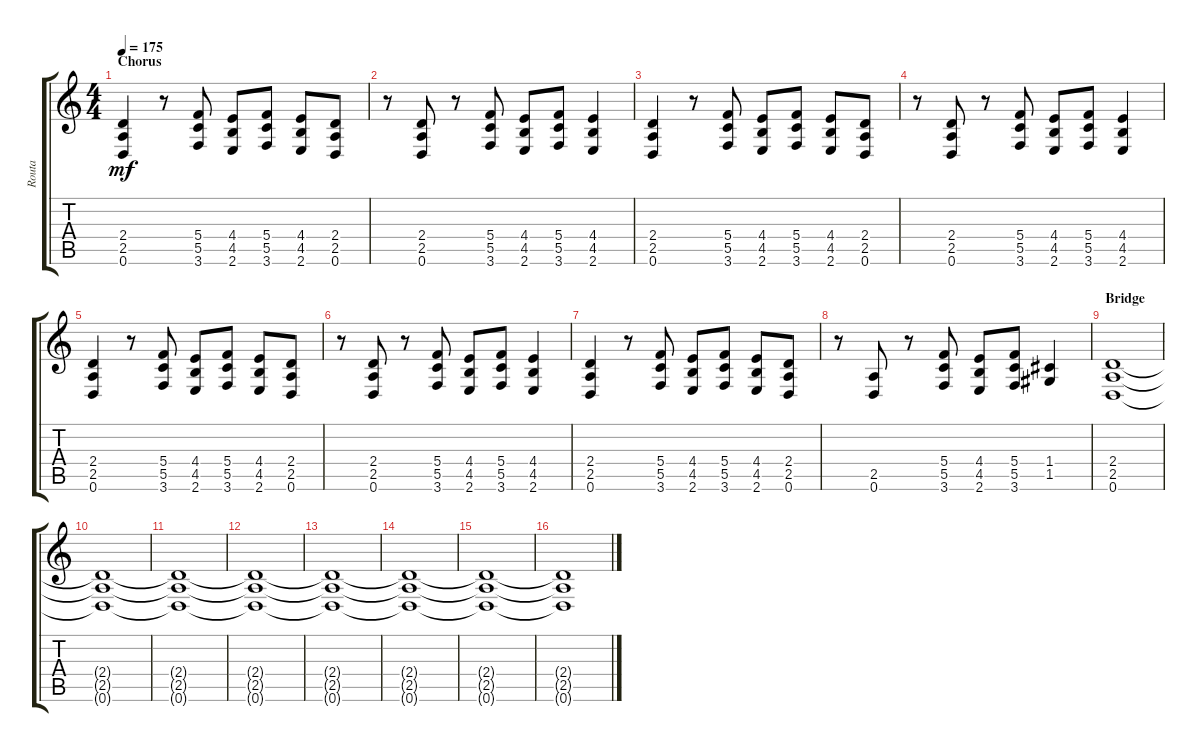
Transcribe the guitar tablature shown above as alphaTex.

\track ("Routa" "Routa") {instrument distortionguitar}
\staff {score tabs}
\tuning (D4 A3 F3 C3 G2 D2) {hide}
\ts (4 4)
\section ("" "Chorus")
\tempo 175
\clef g2
\ks c
(2.4 2.5 0.6).4{dy mf} r.8 (5.4 5.5 3.6).8 (4.4 4.5 2.6).8 (5.4 5.5 3.6).8 (4.4 4.5 2.6).8 (2.4 2.5 0.6).8 |
r.8 (2.4 2.5 0.6).8 r.8 (5.4 5.5 3.6).8 (4.4 4.5 2.6).8 (5.4 5.5 3.6).8 (4.4 4.5 2.6).4 |
(2.4 2.5 0.6).4 r.8 (5.4 5.5 3.6).8 (4.4 4.5 2.6).8 (5.4 5.5 3.6).8 (4.4 4.5 2.6).8 (2.4 2.5 0.6).8 |
r.8 (2.4 2.5 0.6).8 r.8 (5.4 5.5 3.6).8 (4.4 4.5 2.6).8 (5.4 5.5 3.6).8 (4.4 4.5 2.6).4 |
(2.4 2.5 0.6).4 r.8 (5.4 5.5 3.6).8 (4.4 4.5 2.6).8 (5.4 5.5 3.6).8 (4.4 4.5 2.6).8 (2.4 2.5 0.6).8 |
r.8 (2.4 2.5 0.6).8 r.8 (5.4 5.5 3.6).8 (4.4 4.5 2.6).8 (5.4 5.5 3.6).8 (4.4 4.5 2.6).4 |
(2.4 2.5 0.6).4 r.8 (5.4 5.5 3.6).8 (4.4 4.5 2.6).8 (5.4 5.5 3.6).8 (4.4 4.5 2.6).8 (2.4 2.5 0.6).8 |
r.8 (2.5 0.6).8 r.8 (5.4 5.5 3.6).8 (4.4 4.5 2.6).8 (5.4 5.5 3.6).8 (1.4 1.5).4 |
\section ("" "Bridge")
(2.4 2.5 0.6).1 |
(2.4{t} 2.5{t} 0.6{t}).1 |
(2.4{t} 2.5{t} 0.6{t}).1 |
(2.4{t} 2.5{t} 0.6{t}).1 |
(2.4{t} 2.5{t} 0.6{t}).1 |
(2.4{t} 2.5{t} 0.6{t}).1 |
(2.4{t} 2.5{t} 0.6{t}).1 |
(2.4{t} 2.5{t} 0.6{t}).1
